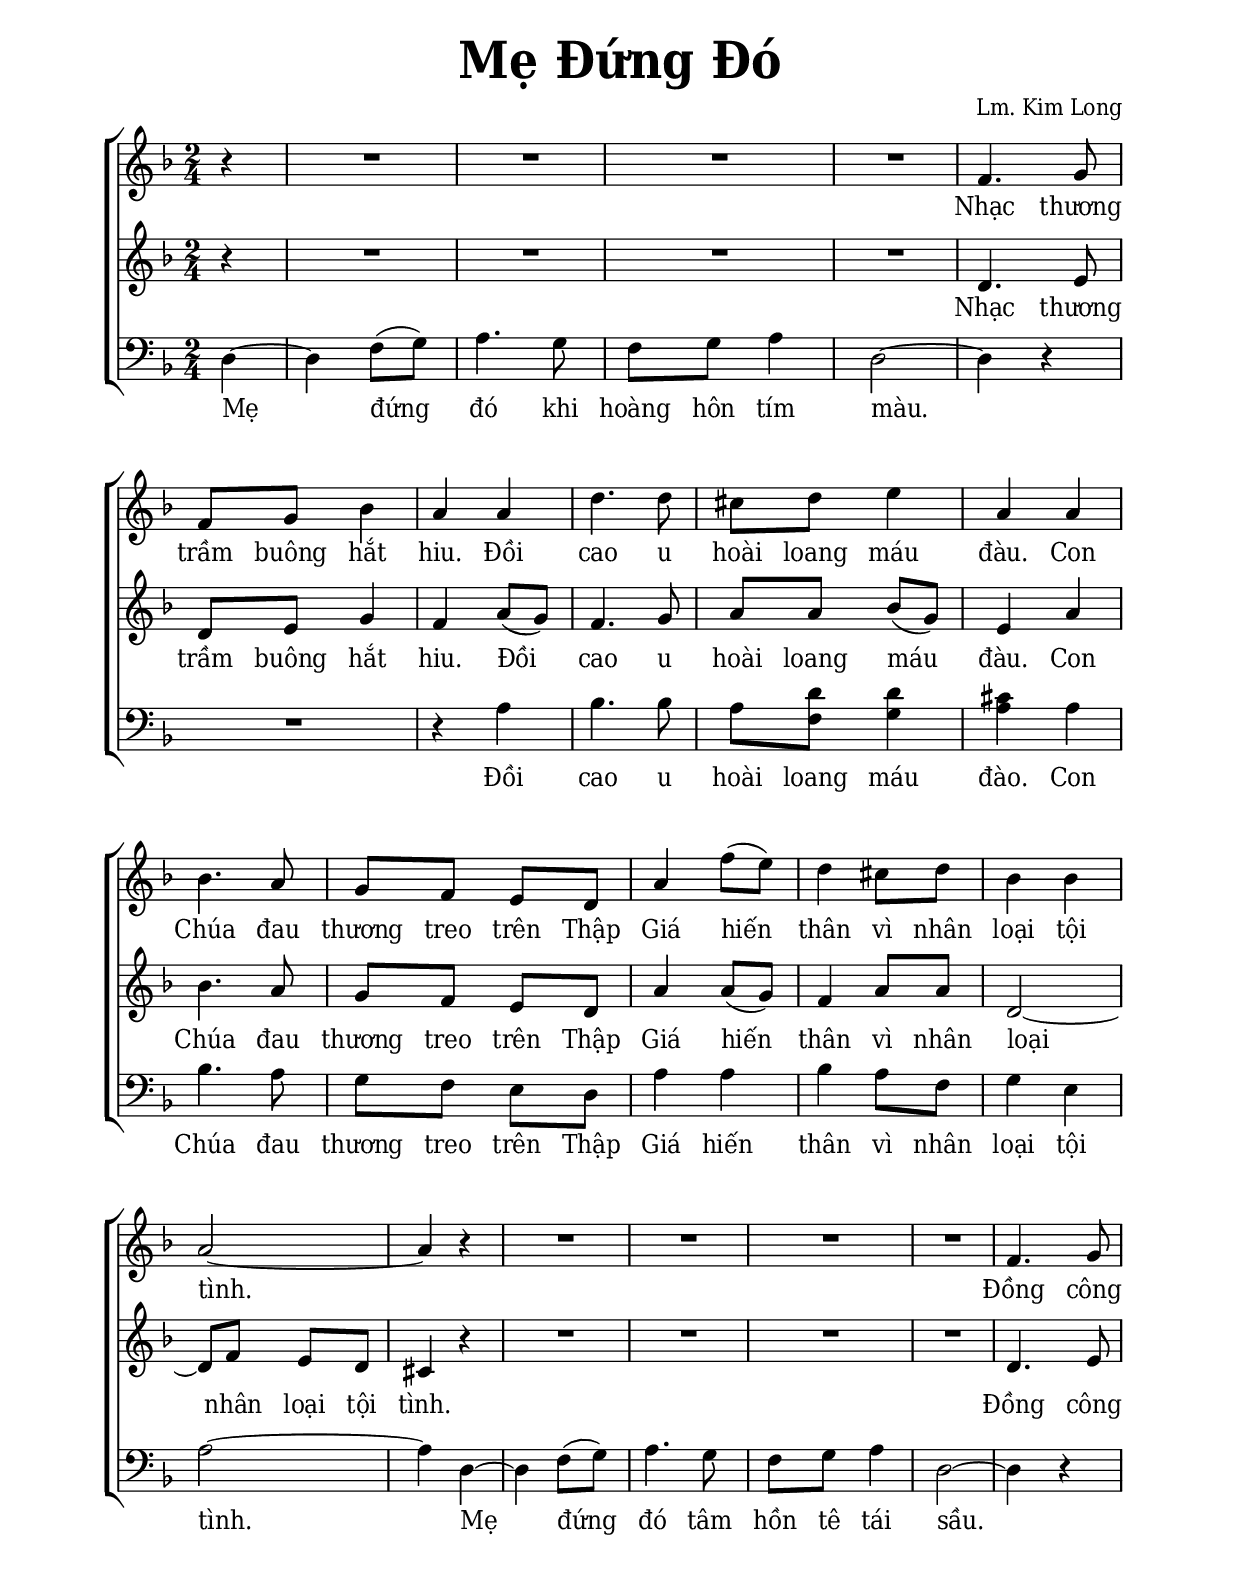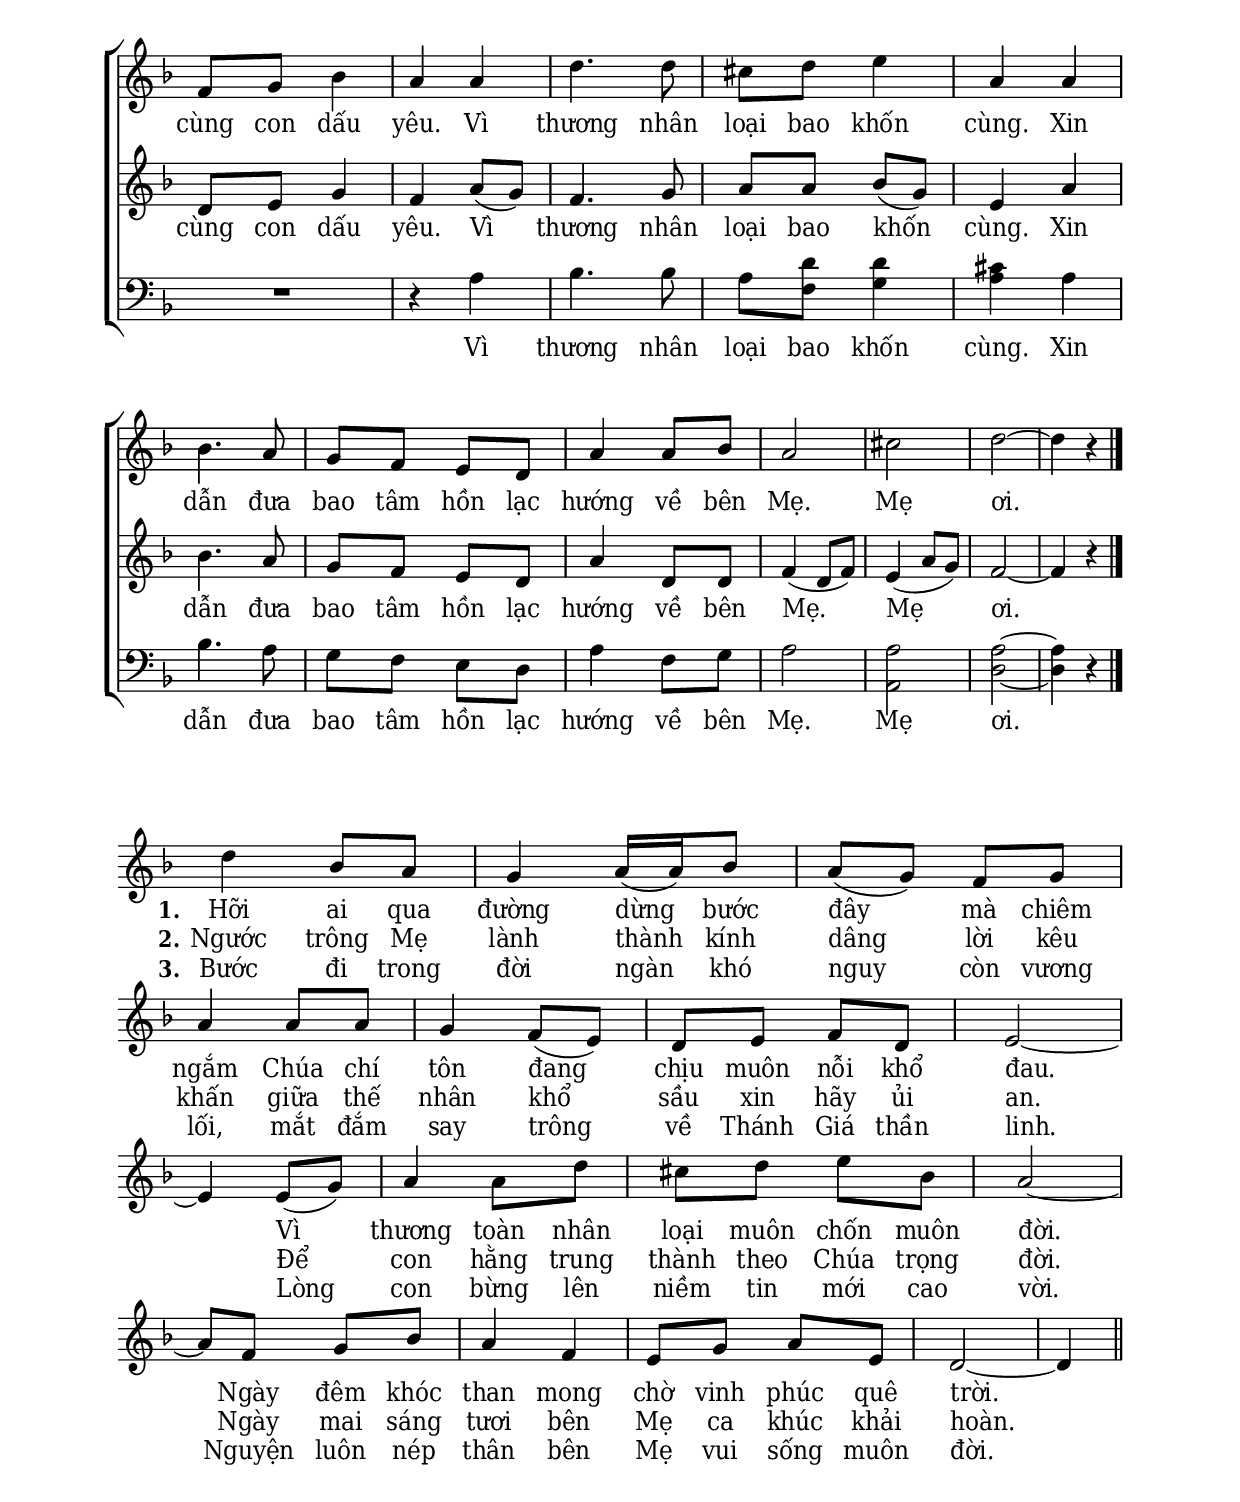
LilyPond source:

% Cài đặt chung
\version "2.22.1"
\include "english.ly"

\header {
  title = \markup { \fontsize #3 "Mẹ Đứng Đó" }
  composer = "Lm. Kim Long"
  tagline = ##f
}

% Nhạc
nhacDiepKhucSop = \relative c' {
  \partial 4 r4 |
  R2*4
  f4. g8 |
  f g bf4 |
  a a |
  d4. d8 |
  cs d e4 |
  a, a |
  bf4. a8 |
  g f e d |
  a'4 f'8 (e) |
  d4 cs8 d |
  bf4 bf |
  a2 ~ |
  a4 r |
  R2*4
  f4. g8 |
  f g bf4 |
  a a |
  d4. d8 |
  cs d e4 |
  a, a |
  bf4. a8 |
  g f e d |
  a'4 a8 bf |
  a2 |
  cs |
  d ~ |
  d4 r \bar "|."
}

nhacDiepKhucAlto = \relative c' {
  r4 |
  R2*4
  d4. e8 |
  d e g4 |
  f a8 (g) |
  f4. g8 |
  a a bf (g) |
  e4 a |
  bf4. a8 |
  g f e d |
  a'4 a8 (g) |
  f4 a8 a |
  d,2 ~ |
  d8 f e d |
  cs4 r |
  R2*4
  d4. e8 |
  d e g4 |
  f a8 (g) |
  f4. g8 |
  a a bf (g) |
  e4 a |
  bf4. a8 |
  g f e d |
  a'4 d,8 d |
  f4 (d8 f) |
  e4 (a8 g) |
  f2 ~ |
  f4 r
}

nhacDiepKhucBas = \relative c {
  d4 ~ |
  d f8 (g) |
  a4. g8 |
  f g a4 |
  d,2 ~ |
  d4 r |
  R2
  r4 a' |
  bf4. bf8 |
  a
  <<
    {
      d8 d4 |
      cs
    }
    {
      f,8 g4 |
      a
    }
  >>
  a |
  bf4. a8 |
  g f e d |
  a'4 a |
  bf a8 f |
  g4 e |
  a2 ~ |
  a4 d, ~ |
  d f8 (g) |
  a4. g8 |
  f g a4 |
  d,2 ~ |
  d4 r |
  R2
  r4 a' |
  bf4. bf8 |
  a8
  <<
    {
      d8 d4 |
      cs
    }
    {
      f,8 g4 |
      a
    }
  >>
  a4 |
  bf4. a8 |
  g f e d |
  a'4 f8 g |
  a2 |
  <a a,> |
  <a d,>2 ~ |
  <a d,>4 r
}

nhacPhienKhuc = \relative c'' {
  d4 bf8 a |
  g4 a16 (a) bf8 |
  a (g) f g |
  a4 a8 a |
  g4 f8 (e) |
  d e f d |
  e2 ~ |
  e4 e8 (g) |
  a4 a8 d |
  cs d e bf |
  a2 ~ |
  a8 f g bf |
  a4 f |
  e8 g a e |
  d2 ~ |
  d4 \bar "||"
}

% Lời
loiDiepKhucSop = \lyricmode {
  Nhạc thương trầm buông hắt hiu.
  Đồi cao u hoài loang máu đàu.
  Con Chúa đau thương treo trên Thập Giá
  hiến thân vì nhân loại tội tình.
  Đồng công cùng con dấu yêu.
  Vì thương nhân loại bao khốn cùng.
  Xin dẫn đưa bao tâm hồn lạc hướng về bên Mẹ.
  Mẹ ơi.
}

loiDiepKhucAlto = \lyricmode {
  Nhạc thương trầm buông hắt hiu.
  Đồi cao u hoài loang máu đàu.
  Con Chúa đau thương treo trên Thập Giá
  hiến thân vì nhân loại nhân loại tội tình.
  Đồng công cùng con dấu yêu.
  Vì thương nhân loại bao khốn cùng.
  Xin dẫn đưa bao tâm hồn lạc hướng về bên Mẹ.
  Mẹ ơi.
}

loiDiepKhucBas = \lyricmode {
  Mẹ đứng đó khi hoàng hôn tím màu.
  Đồi cao u hoài loang máu đào.
  Con Chúa đau thương treo trên Thập Giá
  hiến thân vì nhân loại tội tình.
  Mẹ đứng đó tâm hồn tê tái sầu.
  Vì thương nhân loại bao khốn cùng.
  Xin dẫn đưa bao tâm hồn lạc hướng về bên Mẹ.
  Mẹ ơi.
}

loiPhienKhucMot = \lyricmode {
  \set stanza = "1."
  Hỡi ai qua đường dừng bước đây mà chiêm ngắm
  Chúa chí tôn đang chịu muôn nỗi khổ đau.
  Vì thương toàn nhân loại muôn chốn muôn đời.
  Ngày đêm khóc than mong chờ vinh phúc quê trời.
}

loiPhienKhucHai = \lyricmode {
  \set stanza = "2."
  Ngước trông Mẹ lành thành kính dâng lời kêu khấn
  giữa thế nhân khổ sầu xin hãy ủi an.
  Để con hằng trung thành theo Chúa trọng đời.
  Ngày mai sáng tươi bên Mẹ ca khúc khải hoàn.
}

loiPhienKhucBa = \lyricmode {
  \set stanza = "3."
  Bước đi trong đời ngàn khó nguy còn vương lối,
  mắt đắm say trông về Thánh Giá thần linh.
  Lòng con bừng lên niềm tin mới cao vời.
  Nguyện luôn nép thân bên Mẹ vui sống muôn đời.
}

% Dàn trang
\paper {
  #(set-paper-size "a4")
  top-margin = 20\mm
  bottom-margin = 20\mm
  left-margin = 20\mm
  right-margin = 20\mm
  indent = #0
  #(define fonts
    (make-pango-font-tree
      "Deja Vu Serif Condensed"
      "Deja Vu Serif Condensed"
      "Deja Vu Serif Condensed"
      (/ 20 20)))
  print-page-number = #f
  %page-count = #1
}

TongNhip = {
  \key f \major \time 2/4
  \set Timing.beamExceptions = #'()
  \set Timing.baseMoment = #(ly:make-moment 1/4)
}

% Đổi kích thước nốt cho bè phụ
notBePhu =
#(define-music-function (font-size music) (number? ly:music?)
   (for-some-music
     (lambda (m)
       (if (music-is-of-type? m 'rhythmic-event)
           (begin
             (set! (ly:music-property m 'tweaks)
                   (cons `(font-size . ,font-size)
                         (ly:music-property m 'tweaks)))
             #t)
           #f))
     music)
   music)

\score {
  \new ChoirStaff <<
    
    \new Staff <<
      \new Voice = "beSop" {
        \clef treble \TongNhip \nhacDiepKhucSop
      }
      \new Lyrics \lyricsto beSop \loiDiepKhucSop
    >>
    \new Staff <<
      \new Voice = "beAlto" {
        \clef treble \TongNhip \nhacDiepKhucAlto
      }
      \new Lyrics \lyricsto beAlto \loiDiepKhucAlto
    >>
    %{
    \new Staff \with {
        \consists "Merge_rests_engraver"
        printPartCombineTexts = ##f
      }
      <<
      \new Voice \TongNhip \partCombine 
        \nhacDiepKhucSop
        \notBePhu -2 { \nhacDiepKhucAlto }
      \new NullVoice = beSop \nhacDiepKhucSop
      \new Lyrics \lyricsto beSop \loiDiepKhucSop
      \new NullVoice = beAlto \nhacDiepKhucAlto
      \new Lyrics \lyricsto beAlto \loiDiepKhucAlto
    >>
    %}
    \new Staff <<
        \clef "bass"
        \new Voice = beBas {
          \TongNhip \nhacDiepKhucBas
        }
      \new Lyrics \lyricsto beBas \loiDiepKhucBas
    >>
  >>
  \layout {
    \override Lyrics.LyricSpace.minimum-distance = #2.0
    \override Score.BarNumber.break-visibility = ##(#f #f #f)
    \override Score.SpacingSpanner.uniform-stretching = ##t
  }
}

\score {
  \new ChoirStaff <<
    \new Staff
      <<
      \new Voice = beSop {
        \TongNhip \nhacPhienKhuc
      }
    >>
    \new Lyrics \lyricsto beSop \loiPhienKhucMot
    \new Lyrics \lyricsto beSop \loiPhienKhucHai
    \new Lyrics \lyricsto beSop \loiPhienKhucBa
  >>
  \layout {
    \override Staff.TimeSignature.transparent = ##t
    \override Lyrics.LyricSpace.minimum-distance = #2.0
    \override Score.BarNumber.break-visibility = ##(#f #f #f)
    \override Score.SpacingSpanner.uniform-stretching = ##t
  } 
}
